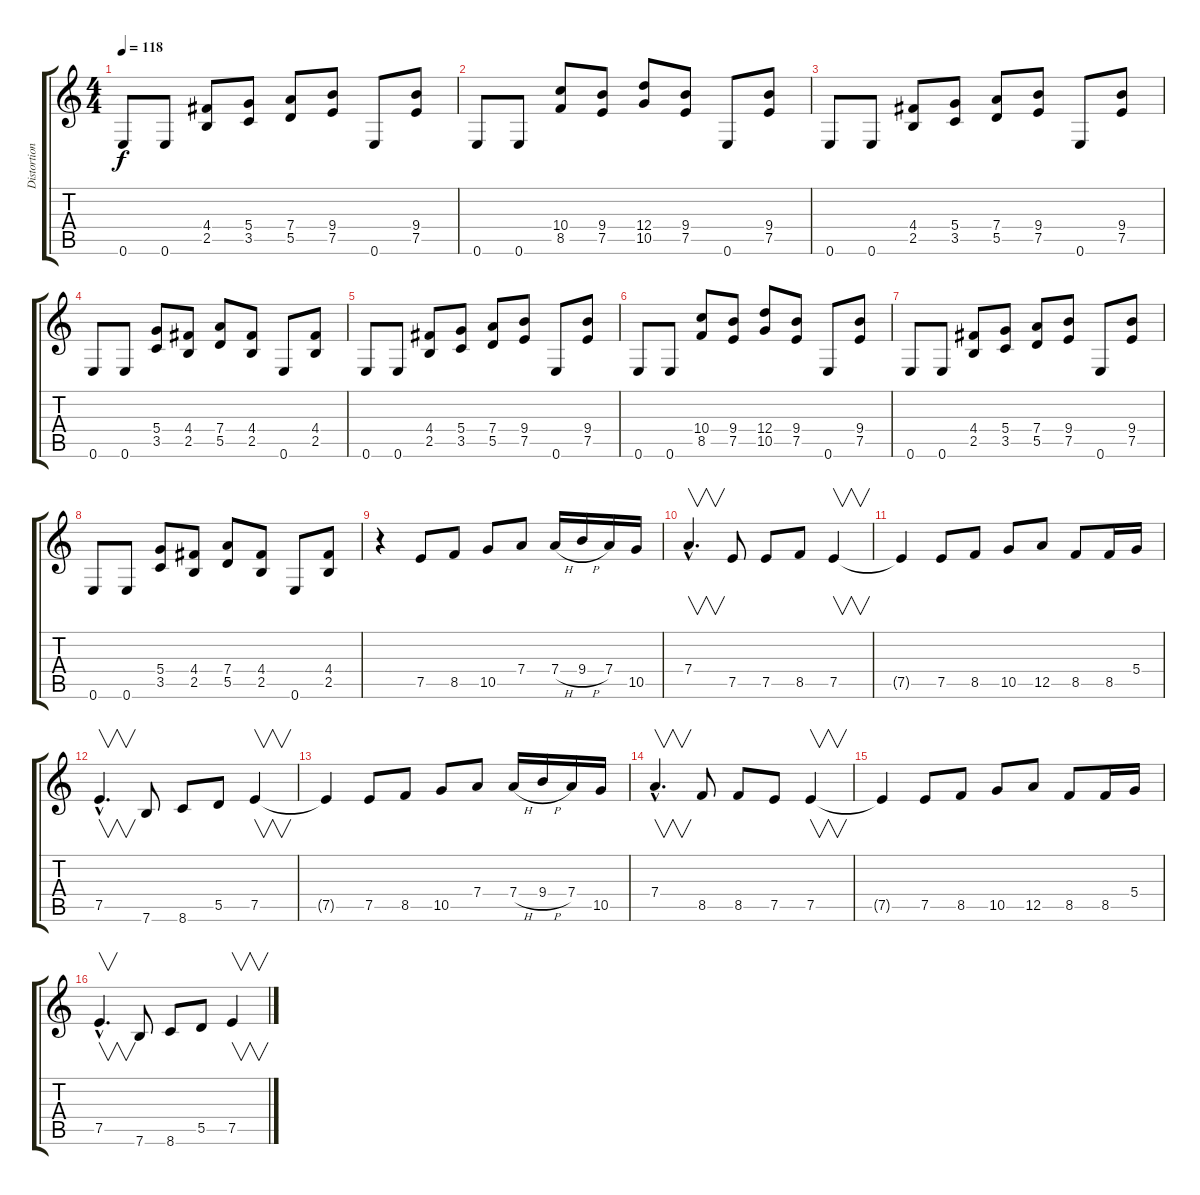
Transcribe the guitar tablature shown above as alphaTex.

\track ("Distortion Guitar 2" "Distortion") {instrument distortionguitar}
\staff {score tabs}
\tuning (E4 B3 G3 D3 A2 E2) {hide}
\ts (4 4)
\tempo 118
\clef g2
\ks c
0.6.8{dy f instrument distortionguitar} 0.6.8 (4.4 2.5).8 (5.4 3.5).8 (7.4 5.5).8 (9.4 7.5).8 0.6.8 (9.4 7.5).8 |
0.6.8 0.6.8 (10.4 8.5).8 (9.4 7.5).8 (12.4 10.5).8 (9.4 7.5).8 0.6.8 (9.4 7.5).8 |
0.6.8 0.6.8 (4.4 2.5).8 (5.4 3.5).8 (7.4 5.5).8 (9.4 7.5).8 0.6.8 (9.4 7.5).8 |
0.6.8 0.6.8 (5.4 3.5).8 (4.4 2.5).8 (7.4 5.5).8 (4.4 2.5).8 0.6.8 (4.4 2.5).8 |
0.6.8 0.6.8 (4.4 2.5).8 (5.4 3.5).8 (7.4 5.5).8 (9.4 7.5).8 0.6.8 (9.4 7.5).8 |
0.6.8 0.6.8 (10.4 8.5).8 (9.4 7.5).8 (12.4 10.5).8 (9.4 7.5).8 0.6.8 (9.4 7.5).8 |
0.6.8 0.6.8 (4.4 2.5).8 (5.4 3.5).8 (7.4 5.5).8 (9.4 7.5).8 0.6.8 (9.4 7.5).8 |
0.6.8 0.6.8 (5.4 3.5).8 (4.4 2.5).8 (7.4 5.5).8 (4.4 2.5).8 0.6.8 (4.4 2.5).8 |
r.4 7.5.8{volume 16 instrument overdrivenguitar} 8.5.8 10.5.8 7.4.8 7.4{h}.16 9.4{h}.16 7.4.16 10.5.16 |
7.4{hac}.4{v d} 7.5.8 7.5.8 8.5.8 7.5.4{v} |
7.5{t}.4 7.5.8 8.5.8 10.5.8 12.5.8 8.5.8 8.5.16 5.4.16 |
7.5{hac}.4{v d} 7.6.8 8.6.8 5.5.8 7.5.4{v} |
7.5{t}.4 7.5.8 8.5.8 10.5.8 7.4.8 7.4{h}.16 9.4{h}.16 7.4.16 10.5.16 |
7.4{hac}.4{v d} 8.5.8 8.5.8 7.5.8 7.5.4{v} |
7.5{t}.4 7.5.8 8.5.8 10.5.8 12.5.8 8.5.8 8.5.16 5.4.16 |
7.5{hac}.4{v d} 7.6.8 8.6.8 5.5.8 7.5.4{v}
